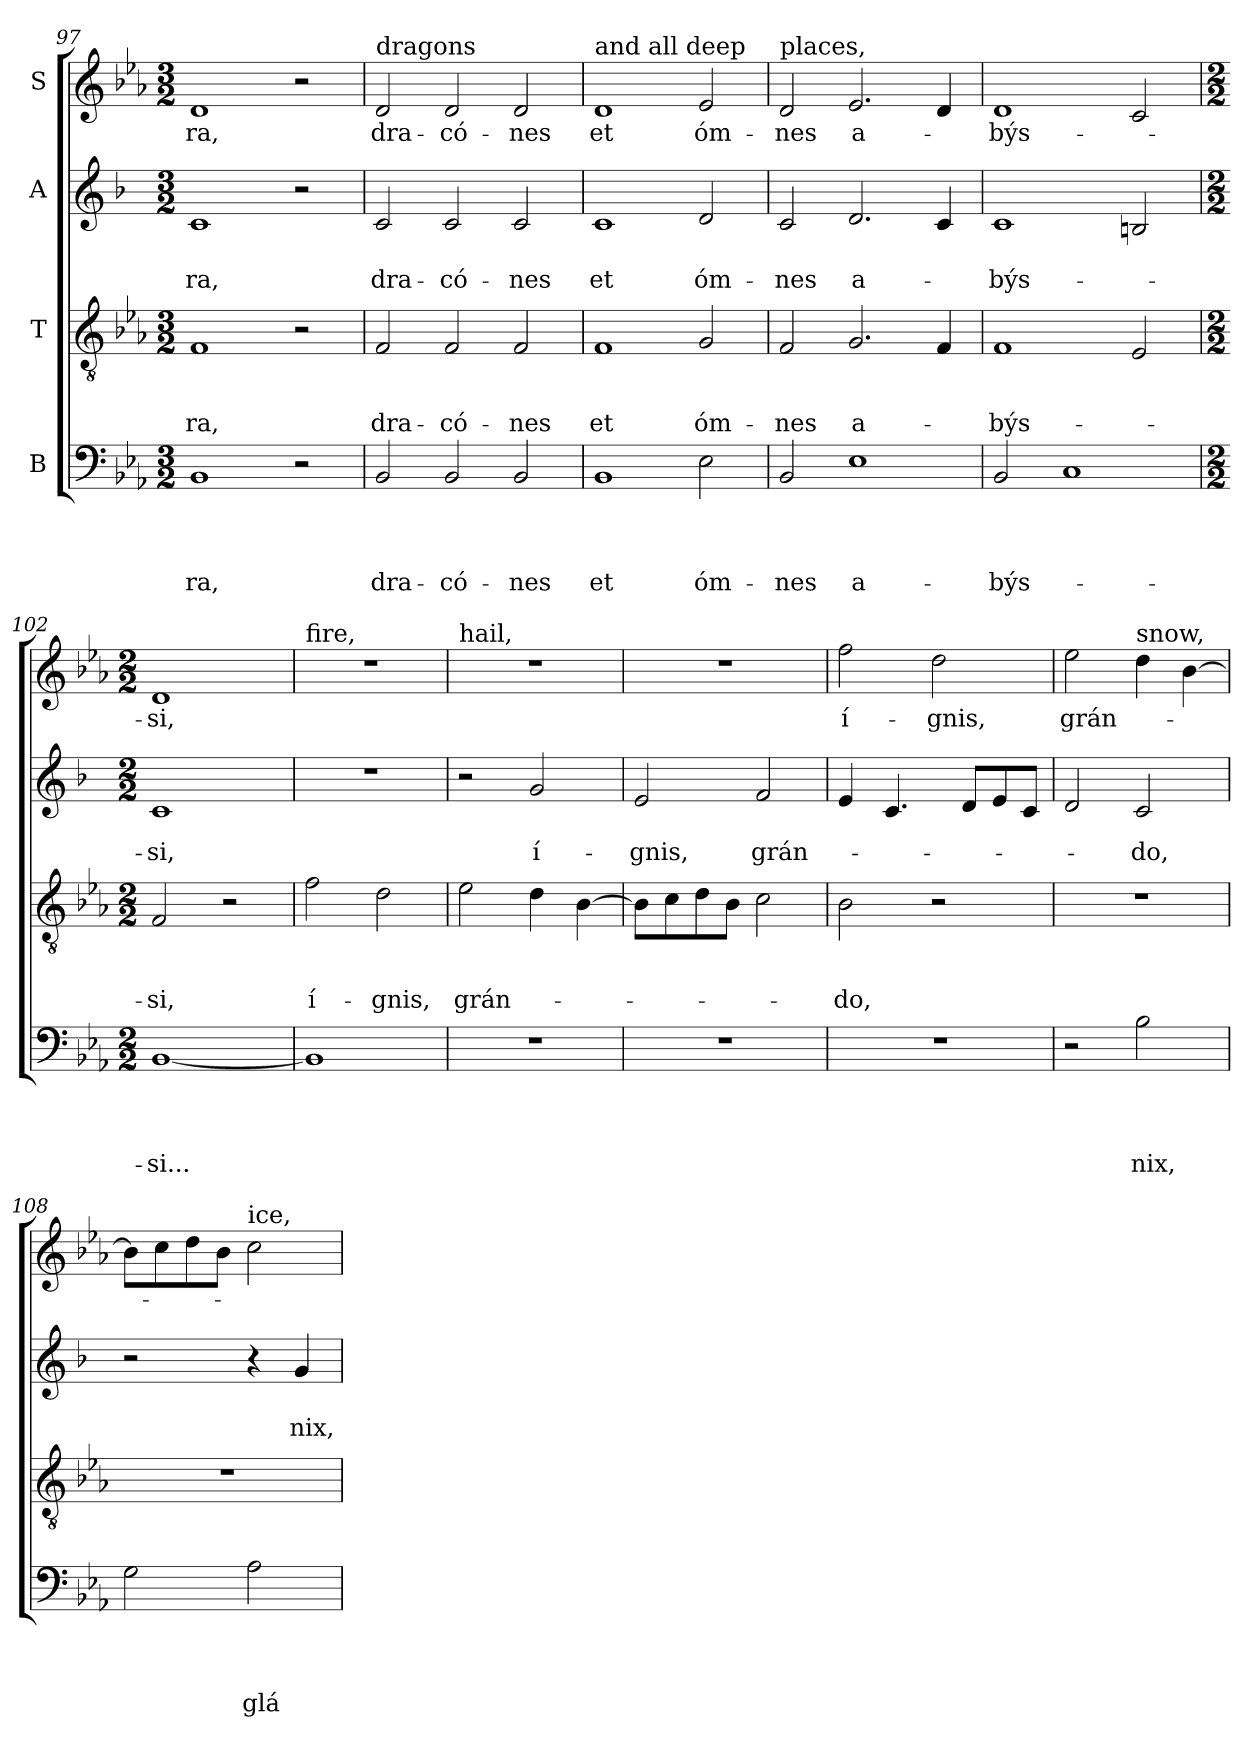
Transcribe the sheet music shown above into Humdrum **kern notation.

**kern	**text	**text	**text	**text	**kern	**text	**text	**text	**kern	**text	**text	**kern	**text
*part4	*part4	*part4	*part4	*part4	*part3	*part3	*part3	*part3	*part2	*part2	*part2	*part1	*part1
*staff4	*staff4	*staff4	*staff4	*staff4	*staff3	*staff3	*staff3	*staff3	*staff2	*staff2	*staff2	*staff1	*staff1
*I"B	*	*	*	*	*I"T	*	*	*	*I"A	*	*	*I"S	*
*clefF4	*	*	*	*	*clefGv2	*	*	*	*clefG2	*	*	*clefG2	*
*	*	*	*	*	*	*	*	*	*ITrd1c2	*	*	*	*
*k[b-e-a-]	*	*	*	*	*k[b-e-a-]	*	*	*	*k[b-e-a-]	*	*	*k[b-e-a-]	*
*E-:	*	*	*	*	*E-:	*	*	*	*E-:	*	*	*E-:	*
*M3/2	*	*	*	*	*M3/2	*	*	*	*M3/2	*	*	*M3/2	*
=97	=97	=97	=97	=97	=97	=97	=97	=97	=97	=97	=97	=97	=97
!	!	!	!	!LO:LY:b	!	!	!	!LO:LY:b	!	!	!LO:LY:b	!	!LO:LY:b
1BB-	.	.	.	-ra,	1F	.	.	-ra,	1B-	.	-ra,	1d	-ra,
2r	.	.	.	.	2r	.	.	.	2r	.	.	2r	.
!!LO:PB:g=z
=98	=98	=98	=98	=98	=98	=98	=98	=98	=98	=98	=98	=98	=98
!	!	!	!	!	!	!	!	!	!	!	!	!LO:TX:a:t=dragons	!
!	!	!	!	!LO:LY:b	!	!	!	!LO:LY:b	!	!	!LO:LY:b	!	!LO:LY:b
2BB-/	.	.	.	dra-	2F/	.	.	dra-	2B-/	.	dra-	2d/	dra-
!	!	!	!	!LO:LY:b	!	!	!	!LO:LY:b	!	!	!LO:LY:b	!	!LO:LY:b
2BB-/	.	.	.	-có-	2F/	.	.	-có-	2B-/	.	-có-	2d/	-có-
!	!	!	!	!LO:LY:b	!	!	!	!LO:LY:b	!	!	!LO:LY:b	!	!LO:LY:b
2BB-/	.	.	.	-nes	2F/	.	.	-nes	2B-/	.	-nes	2d/	-nes
=99	=99	=99	=99	=99	=99	=99	=99	=99	=99	=99	=99	=99	=99
!	!	!	!	!	!	!	!	!	!	!	!	!LO:TX:a:t=and all deep	!
!	!	!	!	!LO:LY:b	!	!	!	!LO:LY:b	!	!	!LO:LY:b	!	!LO:LY:b
1BB-	.	.	.	et	1F	.	.	et	1B-	.	et	1d	et
!	!	!	!	!LO:LY:b	!	!	!	!LO:LY:b	!	!	!LO:LY:b	!	!LO:LY:b
2E-\	.	.	.	óm-	2G/	.	.	óm-	2c/	.	óm-	2e-/	óm-
=100	=100	=100	=100	=100	=100	=100	=100	=100	=100	=100	=100	=100	=100
!	!	!	!	!	!	!	!	!	!	!	!	!LO:TX:a:t=places,	!
!	!	!	!	!LO:LY:b	!	!	!	!LO:LY:b	!	!	!LO:LY:b	!	!LO:LY:b
2BB-/	.	.	.	-nes	2F/	.	.	-nes	2B-/	.	-nes	2d/	-nes
!	!	!	!	!LO:LY:b	!	!	!	!LO:LY:b	!	!	!LO:LY:b	!	!LO:LY:b
1E-	.	.	.	a-	2.G/	.	.	a-	2.c/	.	a-	2.e-/	a-
.	.	.	.	.	4F/	.	.	.	4B-/	.	.	4d/	.
=101	=101	=101	=101	=101	=101	=101	=101	=101	=101	=101	=101	=101	=101
!	!	!	!	!LO:LY:b	!	!	!	!LO:LY:b	!	!	!LO:LY:b	!	!LO:LY:b
2BB-/	.	.	.	-býs-	1F	.	.	-býs-	1B-	.	-býs-	1d	-býs-
1C	.	.	.	.	.	.	.	.	.	.	.	.	.
.	.	.	.	.	2E-/	.	.	.	2A/	.	.	2c/	.
=102	=102	=102	=102	=102	=102	=102	=102	=102	=102	=102	=102	=102	=102
*M2/2	*	*	*	*	*M2/2	*	*	*	*M2/2	*	*	*M2/2	*
!	!	!	!	!LO:LY:b	!	!	!	!LO:LY:b	!	!	!LO:LY:b	!	!LO:LY:b
[1BB-	.	.	.	-si...	2F/	.	.	-si,	1B-	.	-si,	1d	-si,
.	.	.	.	.	2r	.	.	.	.	.	.	.	.
!!LO:LB:g=z
=103	=103	=103	=103	=103	=103	=103	=103	=103	=103	=103	=103	=103	=103
!	!	!	!	!	!	!	!	!	!	!	!	!LO:TX:a:t=fire,	!
!	!	!	!	!	!	!	!	!LO:LY:b	!	!	!	!	!
1BB-]	.	.	.	.	2f\	.	.	í-	1r	.	.	1r	.
!	!	!	!	!	!	!	!	!LO:LY:b	!	!	!	!	!
.	.	.	.	.	2d\	.	.	-gnis,	.	.	.	.	.
=104	=104	=104	=104	=104	=104	=104	=104	=104	=104	=104	=104	=104	=104
!	!	!	!	!	!	!	!	!	!	!	!	!LO:TX:a:t=hail,	!
!	!	!	!	!	!	!	!	!LO:LY:b	!	!	!	!	!
1r	.	.	.	.	2e-\	.	.	grán-	2r	.	.	1r	.
!	!	!	!	!	!	!	!	!	!	!	!LO:LY:b	!	!
.	.	.	.	.	4d\	.	.	.	2f/	.	í-	.	.
.	.	.	.	.	[4B-\	.	.	.	.	.	.	.	.
=105	=105	=105	=105	=105	=105	=105	=105	=105	=105	=105	=105	=105	=105
!	!	!	!	!	!	!	!	!	!	!	!LO:LY:b	!	!
1r	.	.	.	.	8B-\L]	.	.	.	2d/	.	-gnis,	1r	.
.	.	.	.	.	8c\	.	.	.	.	.	.	.	.
.	.	.	.	.	8d\	.	.	.	.	.	.	.	.
.	.	.	.	.	8B-\J	.	.	.	.	.	.	.	.
!	!	!	!	!	!	!	!	!	!	!	!LO:LY:b	!	!
.	.	.	.	.	2c\	.	.	.	2e-/	.	grán-	.	.
=106	=106	=106	=106	=106	=106	=106	=106	=106	=106	=106	=106	=106	=106
!	!	!	!	!	!	!	!	!LO:LY:b	!	!	!	!	!LO:LY:b
1r	.	.	.	.	2B-\	.	.	-do,	4d/	.	.	2ff\	í-
.	.	.	.	.	.	.	.	.	4.B-/	.	.	.	.
!	!	!	!	!	!	!	!	!	!	!	!	!	!LO:LY:b
.	.	.	.	.	2r	.	.	.	.	.	.	2dd\	-gnis,
.	.	.	.	.	.	.	.	.	8c/L	.	.	.	.
.	.	.	.	.	.	.	.	.	8d/	.	.	.	.
.	.	.	.	.	.	.	.	.	8B-/J	.	.	.	.
=107	=107	=107	=107	=107	=107	=107	=107	=107	=107	=107	=107	=107	=107
!	!	!	!	!	!	!	!	!	!	!	!	!	!LO:LY:b
2r	.	.	.	.	1r	.	.	.	2c/	.	.	2ee-\	grán-
!	!	!	!	!	!	!	!	!	!	!	!	!LO:TX:a:t=snow,	!
!	!	!	!	!LO:LY:b	!	!	!	!	!	!	!LO:LY:b	!	!
2B-\	.	.	.	nix,	.	.	.	.	2B-/	.	-do,	4dd\	.
.	.	.	.	.	.	.	.	.	.	.	.	[4b-\	.
=108	=108	=108	=108	=108	=108	=108	=108	=108	=108	=108	=108	=108	=108
2G\	.	.	.	.	1r	.	.	.	2r	.	.	8b-\L]	.
.	.	.	.	.	.	.	.	.	.	.	.	8cc\	.
.	.	.	.	.	.	.	.	.	.	.	.	8dd\	.
.	.	.	.	.	.	.	.	.	.	.	.	8b-\J	.
!	!	!	!	!	!	!	!	!	!	!	!	!LO:TX:a:t=ice,	!
!	!	!	!	!LO:LY:b	!	!	!	!	!	!	!	!	!
2A-\	.	.	.	glá-	.	.	.	.	4r	.	.	2cc\	.
!	!	!	!	!	!	!	!	!	!	!	!LO:LY:b	!	!
.	.	.	.	.	.	.	.	.	4f/	.	nix,	.	.
=	=	=	=	=	=	=	=	=	=	=	=	=	=
*-	*-	*-	*-	*-	*-	*-	*-	*-	*-	*-	*-	*-	*-
